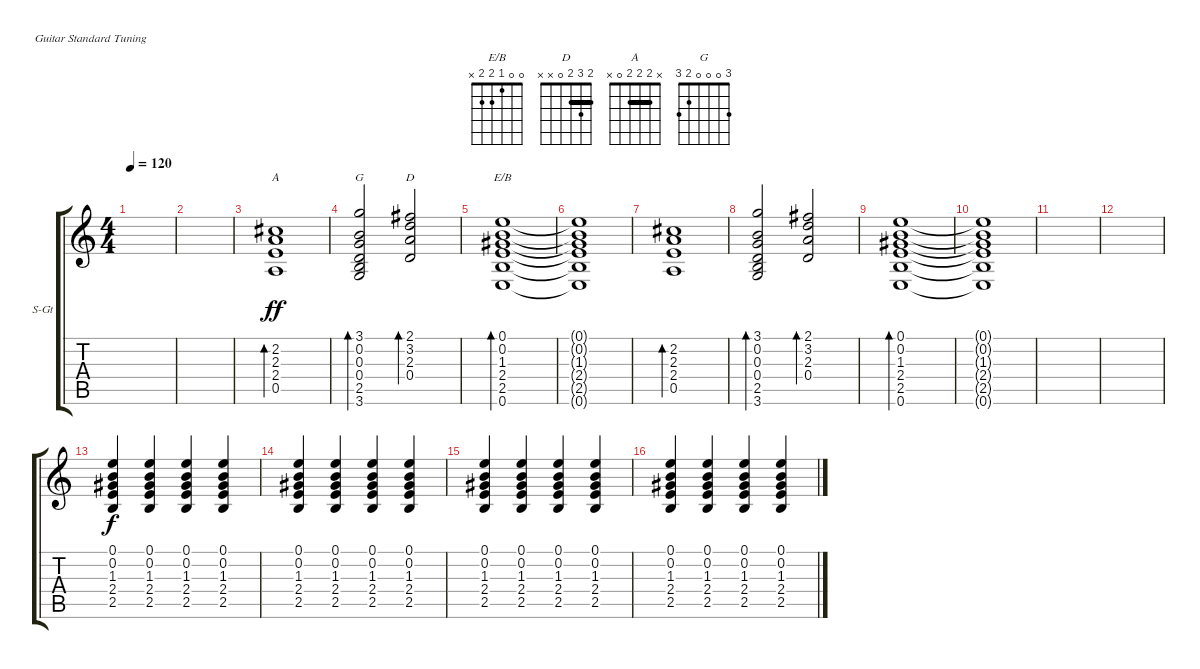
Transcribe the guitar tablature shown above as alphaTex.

\defaultSystemsLayout 4
\bracketExtendMode groupsimilarinstruments
\firstSystemTrackNameOrientation horizontal
\otherSystemsTrackNameOrientation horizontal
\track ("Steel Guitar" "S-Gt") {instrument acousticguitarsteel}
\staff {score tabs}
\tuning (E4 B3 G3 D3 A2 E2)
\chord ("E/B" 0 0 1 2 2 x)
\chord ("D" 2 3 2 0 x x) {barre 2}
\chord ("A" x 2 2 2 0 x) {barre (2 2)}
\chord ("G" 3 0 0 0 2 3)
\ts (4 4)
\tempo 120
\clef g2
\ks c
|
|
(0.5 2.4 2.3 2.2).1{bd 116 ch "A" dy ff} |
(3.6 2.5 0.4 0.3 0.2 3.1).2{bd 116 ch "G"} (0.4 2.3 3.2 2.1).2{bd 116 ch "D"} |
(2.5 2.4 1.3 0.2 0.1 0.6).1{bd 116 ch "E/B"} |
(2.5{t} 2.4{t} 1.3{t} 0.2{t} 0.1{t} 0.6{t}).1 |
(0.5 2.4 2.3 2.2).1{bd 116} |
(3.6 2.5 0.4 0.3 0.2 3.1).2{bd 116} (0.4 2.3 3.2 2.1).2{bd 116} |
(2.5 2.4 1.3 0.2 0.1 0.6).1{bd 116} |
(2.5{t} 2.4{t} 1.3{t} 0.2{t} 0.1{t} 0.6{t}).1 |
|
|
(2.5 2.4 1.3 0.2 0.1).4{dy f} (2.5 2.4 1.3 0.2 0.1).4 (2.5 2.4 1.3 0.2 0.1).4 (2.5 2.4 1.3 0.2 0.1).4 |
(2.5 2.4 1.3 0.2 0.1).4 (2.5 2.4 1.3 0.2 0.1).4 (2.5 2.4 1.3 0.2 0.1).4 (2.5 2.4 1.3 0.2 0.1).4 |
(2.5 2.4 1.3 0.2 0.1).4 (2.5 2.4 1.3 0.2 0.1).4 (2.5 2.4 1.3 0.2 0.1).4 (2.5 2.4 1.3 0.2 0.1).4 |
(2.5 2.4 1.3 0.2 0.1).4 (2.5 2.4 1.3 0.2 0.1).4 (2.5 2.4 1.3 0.2 0.1).4 (2.5 2.4 1.3 0.2 0.1).4
